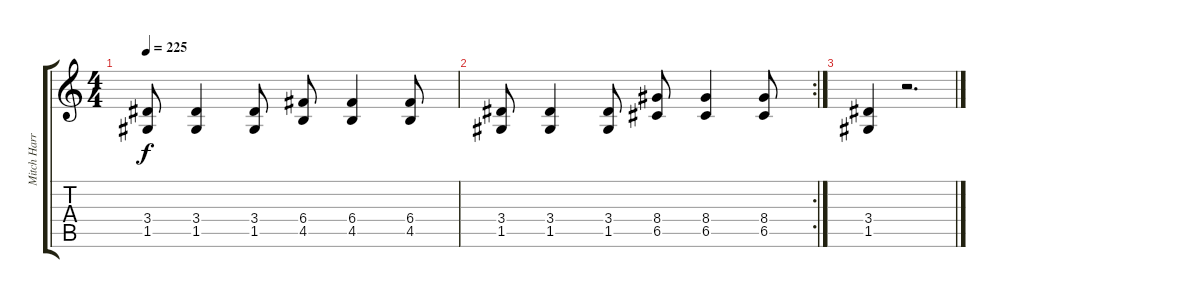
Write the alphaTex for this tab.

\track ("Mitch Harris - Guitar" "Mitch Harr") {instrument distortionguitar}
\staff {score tabs}
\tuning (D4 A3 F3 C3 G2 D2) {hide}
\ts (4 4)
\tempo 225
\clef g2
\ks c
(3.4 1.5).8{dy f} (3.4 1.5).4 (3.4 1.5).8 (6.4 4.5).8 (6.4 4.5).4 (6.4 4.5).8 |
\rc 2
(3.4 1.5).8 (3.4 1.5).4 (3.4 1.5).8 (8.4 6.5).8 (8.4 6.5).4 (8.4 6.5).8 |
(3.4 1.5).4 r.2{d}
